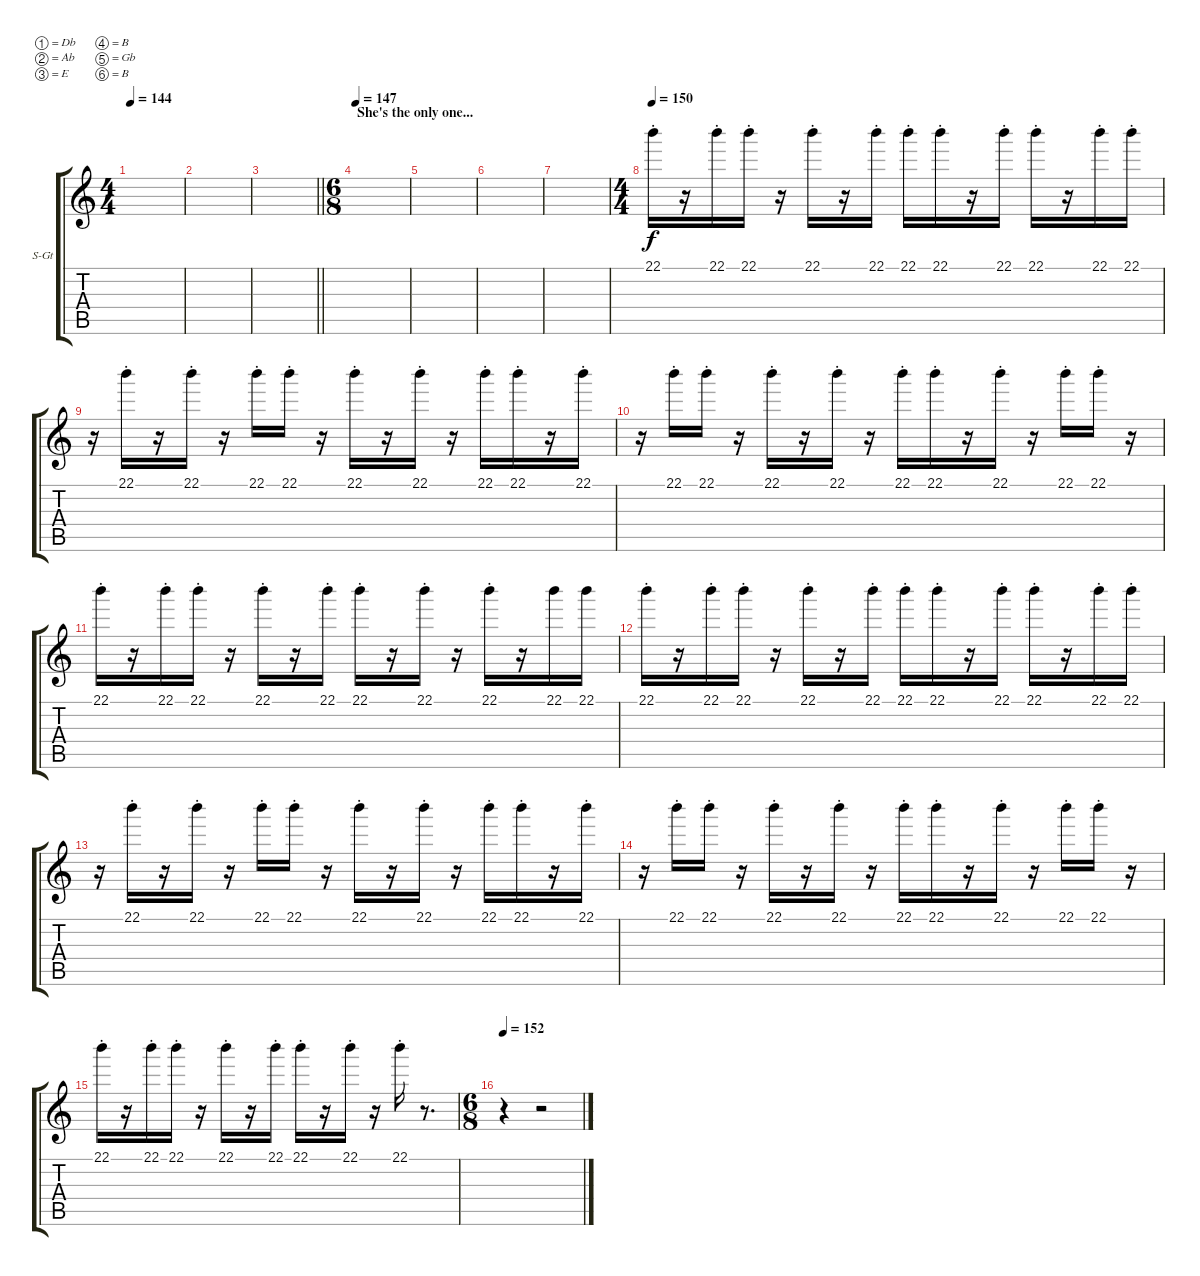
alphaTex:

\bracketExtendMode groupsimilarinstruments
\firstSystemTrackNameOrientation horizontal
\otherSystemsTrackNameOrientation horizontal
\track ("FX - Noise 01" "S-Gt") {instrument sitar}
\staff {score tabs}
\tuning (Db4 Ab3 E3 B2 Gb2 B1)
\displaytranspose 12
\ts (4 4)
\tempo 144
\clef g2
\ks c
|
|
\barLineRight lightlight
|
\ts (6 8)
\beaming (8 3 3)
\section ("" "She's the only one...")
\tempo 147
|
|
|
|
\ts (4 4)
\beaming (8 2 2 2 2)
\tempo 150
22.1{st}.16 r.16 22.1{st}.16 22.1{st}.16 r.16 22.1{st}.16 r.16 22.1{st}.16 22.1{st}.16 22.1{st}.16 r.16 22.1{st}.16 22.1{st}.16 r.16 22.1{st}.16 22.1{st}.16 |
r.16 22.1{st}.16 r.16 22.1{st}.16 r.16 22.1{st}.16 22.1{st}.16 r.16 22.1{st}.16 r.16 22.1{st}.16 r.16 22.1{st}.16 22.1{st}.16 r.16 22.1{st}.16 |
r.16 22.1{st}.16 22.1{st}.16 r.16 22.1{st}.16 r.16 22.1{st}.16 r.16 22.1{st}.16 22.1{st}.16 r.16 22.1{st}.16 r.16 22.1{st}.16 22.1{st}.16 r.16 |
22.1{st}.16 r.16 22.1{st}.16 22.1{st}.16 r.16 22.1{st}.16 r.16 22.1{st}.16 22.1{st}.16 r.16 22.1{st}.16 r.16 22.1{st}.16 r.16 22.1.16 22.1.16 |
22.1{st}.16 r.16 22.1{st}.16 22.1{st}.16 r.16 22.1{st}.16 r.16 22.1{st}.16 22.1{st}.16 22.1{st}.16 r.16 22.1{st}.16 22.1{st}.16 r.16 22.1{st}.16 22.1{st}.16 |
r.16 22.1{st}.16 r.16 22.1{st}.16 r.16 22.1{st}.16 22.1{st}.16 r.16 22.1{st}.16 r.16 22.1{st}.16 r.16 22.1{st}.16 22.1{st}.16 r.16 22.1{st}.16 |
r.16 22.1{st}.16 22.1{st}.16 r.16 22.1{st}.16 r.16 22.1{st}.16 r.16 22.1{st}.16 22.1{st}.16 r.16 22.1{st}.16 r.16 22.1{st}.16 22.1{st}.16 r.16 |
22.1{st}.16 r.16 22.1{st}.16 22.1{st}.16 r.16 22.1{st}.16 r.16 22.1{st}.16 22.1{st}.16 r.16 22.1{st}.16 r.16 22.1{st}.16 r.8{d} |
\ts (6 8)
\beaming (8 3 3)
\tempo 152
r.4 r.2
